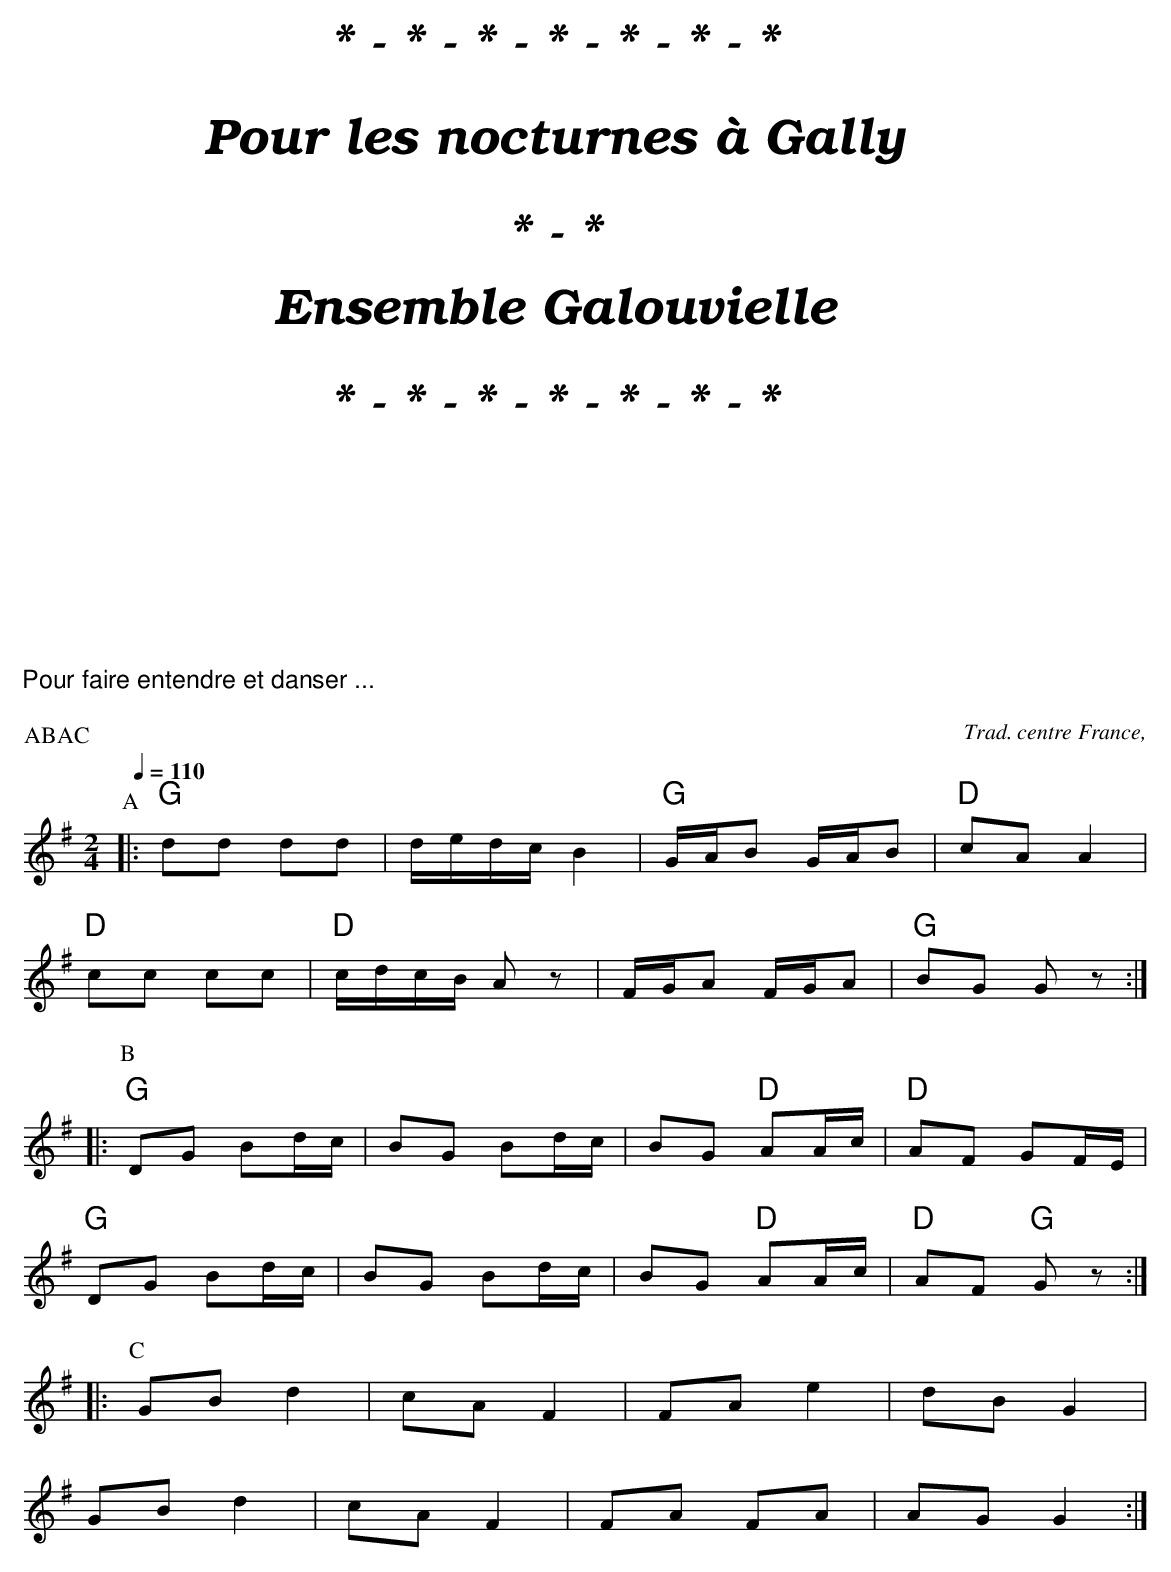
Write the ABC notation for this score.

X:1
T:Polka du grand rouge
C:Trad. centre France,
P:ABAC
M:2/4
Q:1/4=110
L:1/16
K:G
P:A
|: "G"d2d2 d2d2 | dedc B4 | "G"GAB2 GAB2 | "D"c2A2 A4 |
"D"c2c2 c2c2 | "D"cdcB A2z2 |  FGA2 FGA2 | "G"B2G2 G2z2 ::
P:B
"G"D2G2 B2dc |  B2G2 B2dc | B2G2 "D"A2Ac | "D"A2F2 G2FE |
 "G"D2G2 B2dc | B2G2 B2dc | B2G2 "D"A2Ac |  "D"A2F2 "G"G2z2 ::
P:C
G2B2d4 | c2A2F4 | F2A2e4 | d2B2G4 |
G2B2d4 | c2A2F4 | F2A2 F2A2 | A2G2G4 :|
